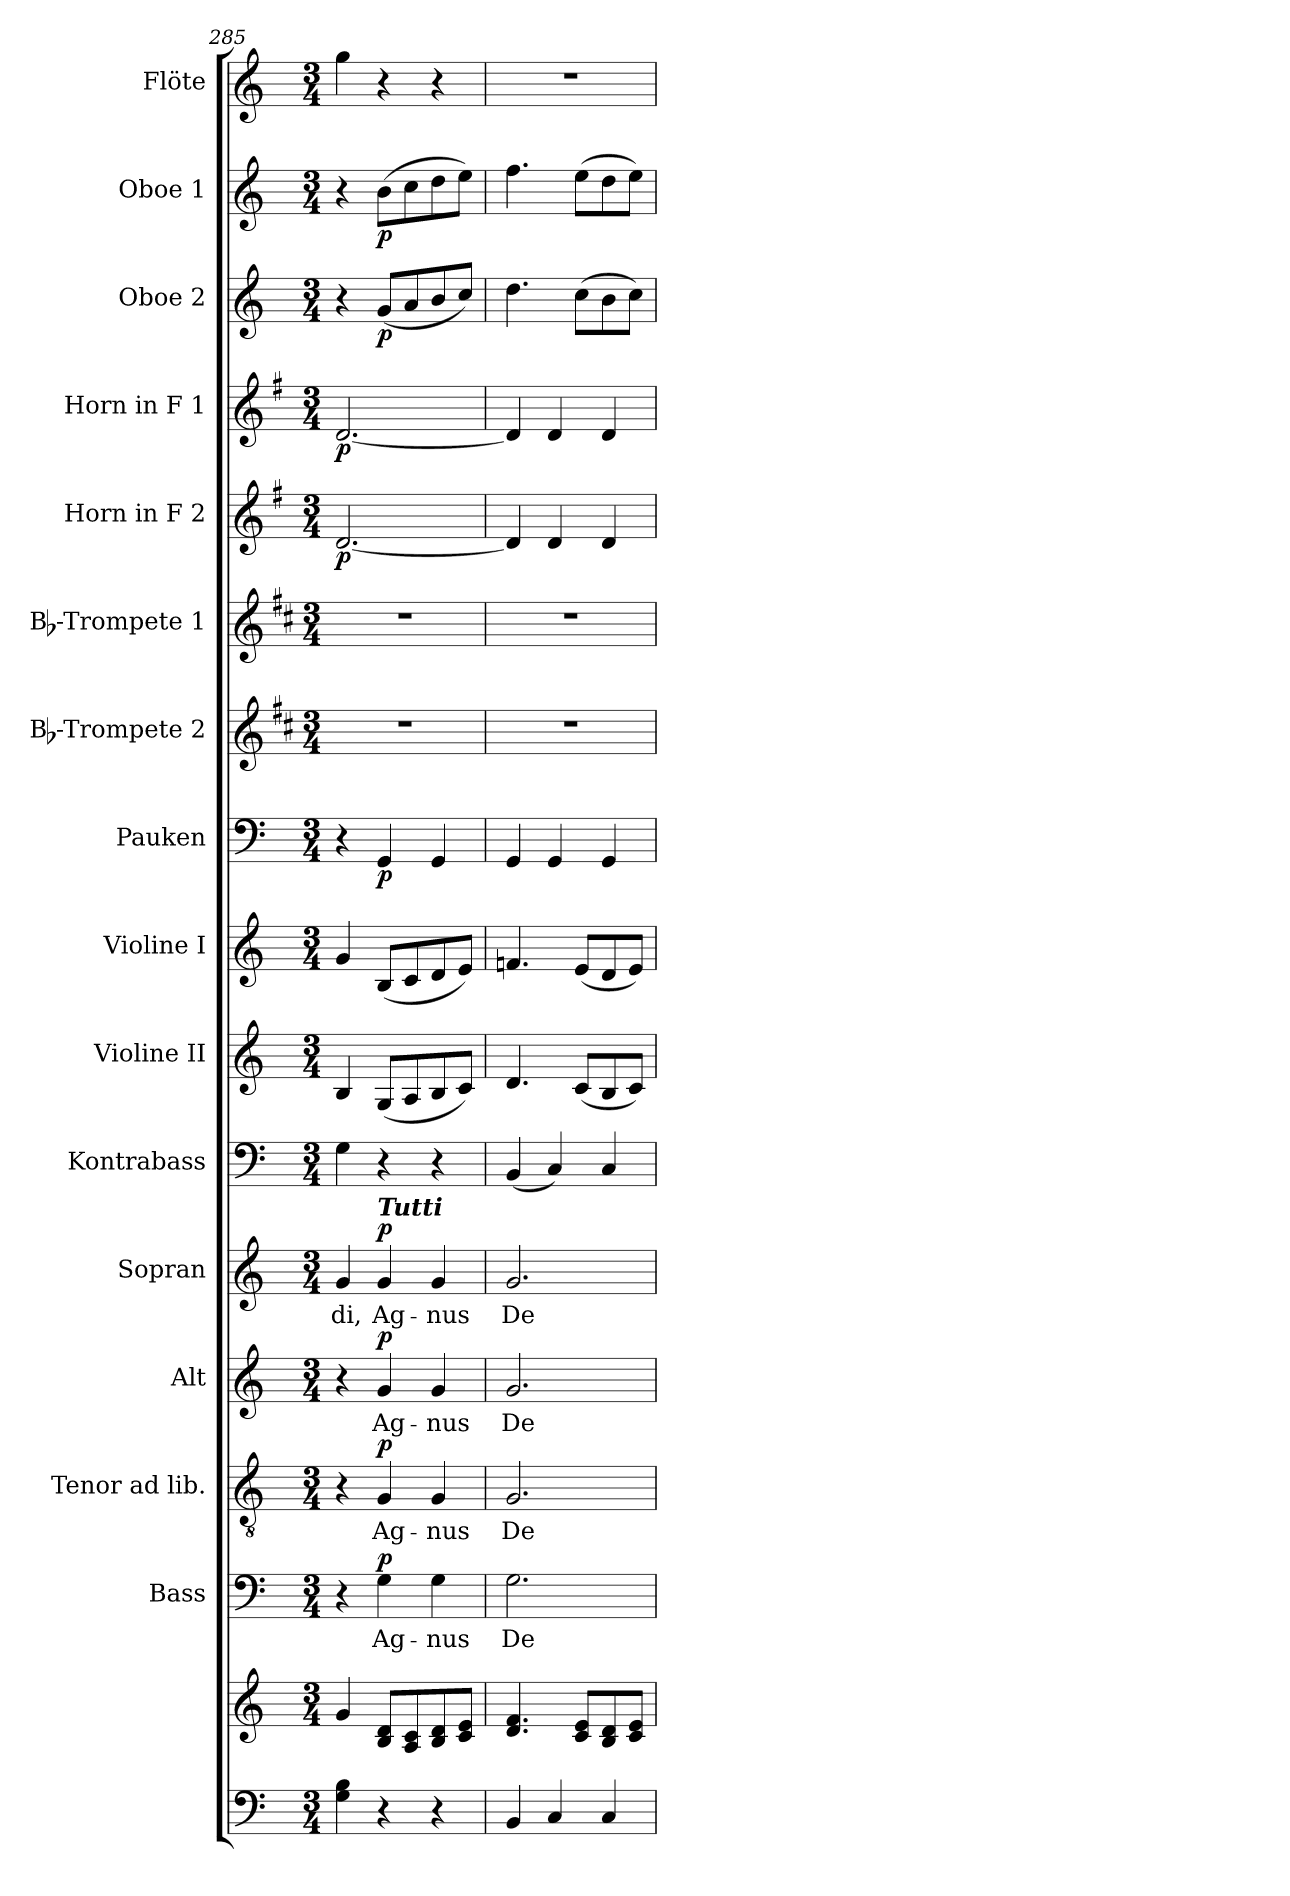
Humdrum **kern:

**kern	**kern	**kern	**text	**dynam	**kern	**text	**dynam	**kern	**text	**dynam	**kern	**text	**dynam	**kern	**kern	**kern	**kern	**dynam	**kern	**kern	**kern	**dynam	**kern	**dynam	**kern	**dynam	**kern	**dynam	**kern
*part16	*part16	*part15	*part15	*part15	*part14	*part14	*part14	*part13	*part13	*part13	*part12	*part12	*part12	*part11	*part10	*part9	*part8	*part8	*part7	*part6	*part5	*part5	*part4	*part4	*part3	*part3	*part2	*part2	*part1
*staff17	*staff16	*staff15	*staff15	*staff15	*staff14	*staff14	*staff14	*staff13	*staff13	*staff13	*staff12	*staff12	*staff12	*staff11	*staff10	*staff9	*staff8	*staff8	*staff7	*staff6	*staff5	*staff5	*staff4	*staff4	*staff3	*staff3	*staff2	*staff2	*staff1
*	*	*I"Bass	*	*	*I"Tenor ad lib.	*	*	*I"Alt	*	*	*I"Sopran	*	*	*I"Kontrabass	*I"Violine II	*I"Violine I	*I"Pauken	*	*I"Bb-Trompete 2	*I"Bb-Trompete 1	*I"Horn in F 2	*	*I"Horn in F 1	*	*I"Oboe 2	*	*I"Oboe 1	*	*I"Flöte
*	*	*I'B.	*	*	*I'T.	*	*	*I'A.	*	*	*I'S.	*	*	*I'Kb.	*I'Vl. II	*I'Vl. I	*I'Pk.	*	*I'Bb Trp. 2	*I'Bb Trp. 1	*	*	*	*	*I'Ob. 2	*	*I'Ob. 1	*	*I'Fl.
*clefF4	*clefG2	*clefF4	*	*	*clefGv2	*	*	*clefG2	*	*	*clefG2	*	*	*clefF4	*clefG2	*clefG2	*clefF4	*	*clefG2	*clefG2	*clefG2	*	*clefG2	*	*clefG2	*	*clefG2	*	*clefG2
*	*	*	*	*	*	*	*	*	*	*	*	*	*	*ITrd7c12	*	*	*	*	*ITrd1c2	*ITrd1c2	*ITrd4c7	*	*ITrd4c7	*	*	*	*	*	*
*k[]	*k[]	*k[]	*	*	*k[]	*	*	*k[]	*	*	*k[]	*	*	*k[]	*k[]	*k[]	*k[]	*	*k[]	*k[]	*k[]	*	*k[]	*	*k[]	*	*k[]	*	*k[]
*C:	*C:	*C:	*	*	*C:	*	*	*C:	*	*	*C:	*	*	*C:	*C:	*C:	*C:	*	*C:	*C:	*C:	*	*C:	*	*C:	*	*C:	*	*C:
*M3/4	*M3/4	*M3/4	*	*	*M3/4	*	*	*M3/4	*	*	*M3/4	*	*	*M3/4	*M3/4	*M3/4	*M3/4	*	*M3/4	*M3/4	*M3/4	*	*M3/4	*	*M3/4	*	*M3/4	*	*M3/4
=285	=285	=285	=285	=285	=285	=285	=285	=285	=285	=285	=285	=285	=285	=285	=285	=285	=285	=285	=285	=285	=285	=285	=285	=285	=285	=285	=285	=285	=285
!	!	!	!	!	!	!	!	!	!	!	!	!LO:LY:b	!	!	!	!	!	!	!	!	!	!LO:DY:b	!	!LO:DY:b	!	!	!	!	!
4G\ 4B\	4g/	4r	.	.	4r	.	.	4r	.	.	4g/	-di,	.	4GG\	4B/	4g/	4r	.	2.r	2.r	[2.G/	p	[2.G/	p	4r	.	4r	.	4gg\
!	!	!	!	!	!	!	!	!	!	!	!LO:TX:a:Bi:t=Tutti	!	!	!	!	!	!	!	!	!	!	!	!	!	!	!	!	!	!
!	!	!	!LO:LY:b	!LO:DY:a	!	!LO:LY:b	!LO:DY:a	!	!LO:LY:b	!LO:DY:a	!	!LO:LY:b	!LO:DY:a	!	!	!	!	!LO:DY:b	!	!	!	!	!	!	!	!LO:DY:b	!	!LO:DY:b	!
4r	8B/ 8d/L	4G\	Ag-	p	4G/	Ag-	p	4g/	Ag-	p	4g/	Ag-	p	4r	(<8G/L	(<8B/L	4GG/	p	.	.	.	.	.	.	(<8g/L	p	(>8b\L	p	4r
.	8A/ 8c/	.	.	.	.	.	.	.	.	.	.	.	.	.	8A/	8c/	.	.	.	.	.	.	.	.	8a/	.	8cc\	.	.
!	!	!	!LO:LY:b	!	!	!LO:LY:b	!	!	!LO:LY:b	!	!	!LO:LY:b	!	!	!	!	!	!	!	!	!	!	!	!	!	!	!	!	!
4r	8B/ 8d/	4G\	-nus	.	4G/	-nus	.	4g/	-nus	.	4g/	-nus	.	4r	8B/	8d/	4GG/	.	.	.	.	.	.	.	8b/	.	8dd\	.	4r
.	8c/ 8e/J	.	.	.	.	.	.	.	.	.	.	.	.	.	8c/J)	8e/J)	.	.	.	.	.	.	.	.	8cc/J)	.	8ee\J)	.	.
=286	=286	=286	=286	=286	=286	=286	=286	=286	=286	=286	=286	=286	=286	=286	=286	=286	=286	=286	=286	=286	=286	=286	=286	=286	=286	=286	=286	=286	=286
!	!	!	!LO:LY:b	!	!	!LO:LY:b	!	!	!LO:LY:b	!	!	!LO:LY:b	!	!	!	!	!	!	!	!	!	!	!	!	!	!	!	!	!
4BB/	4.d/ 4.f/	2.G\	De-	.	2.G/	De-	.	2.g/	De-	.	2.g/	De-	.	(<4BBB/	4.d/	4.fn/	4GG/	.	2.r	2.r	4G/]	.	4G/]	.	4.dd\	.	4.ff\	.	2.r
4C/	.	.	.	.	.	.	.	.	.	.	.	.	.	4CC/)	.	.	4GG/	.	.	.	4G/	.	4G/	.	.	.	.	.	.
.	8c/ 8e/L	.	.	.	.	.	.	.	.	.	.	.	.	.	(<8c/L	(<8e/L	.	.	.	.	.	.	.	.	(>8cc\L	.	(>8ee\L	.	.
4C/	8B/ 8d/	.	.	.	.	.	.	.	.	.	.	.	.	4CC/	8B/	8d/	4GG/	.	.	.	4G/	.	4G/	.	8b\	.	8dd\	.	.
.	8c/ 8e/J	.	.	.	.	.	.	.	.	.	.	.	.	.	8c/J)	8e/J)	.	.	.	.	.	.	.	.	8cc\J)	.	8ee\J)	.	.
=	=	=	=	=	=	=	=	=	=	=	=	=	=	=	=	=	=	=	=	=	=	=	=	=	=	=	=	=	=
*-	*-	*-	*-	*-	*-	*-	*-	*-	*-	*-	*-	*-	*-	*-	*-	*-	*-	*-	*-	*-	*-	*-	*-	*-	*-	*-	*-	*-	*-
